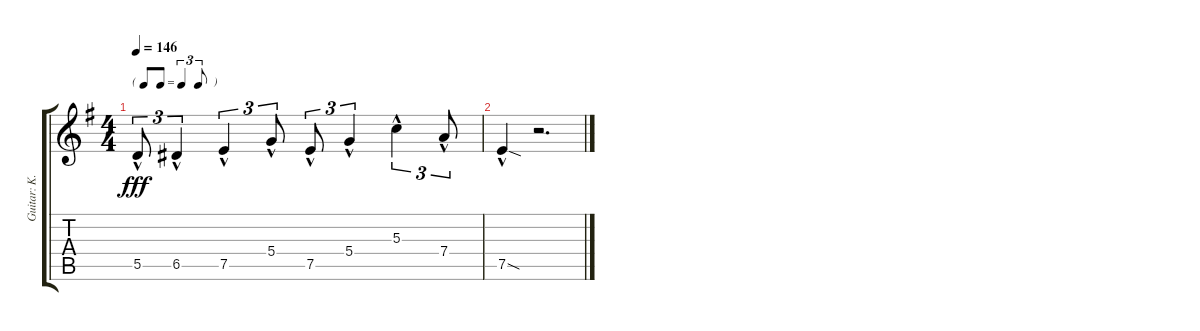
\track ("Guitar: K.K." "Guitar: K.") {instrument distortionguitar}
\staff {score tabs}
\tuning (E4 B3 G3 D3 A2 E2) {hide}
\ts (4 4)
\tf triplet8th
\tempo 146
\clef g2
\ks g
5.5{hac}.8{tu (3 2) dy fff} 6.5{hac}.4{tu (3 2)} 7.5{hac}.4{tu (3 2)} 5.4{hac}.8{tu (3 2)} 7.5{hac}.8{tu (3 2)} 5.4{hac}.4{tu (3 2)} 5.3{hac}.4{tu (3 2)} 7.4{hac}.8{tu (3 2)} |
7.5{sod hac}.4 r.2{d}
